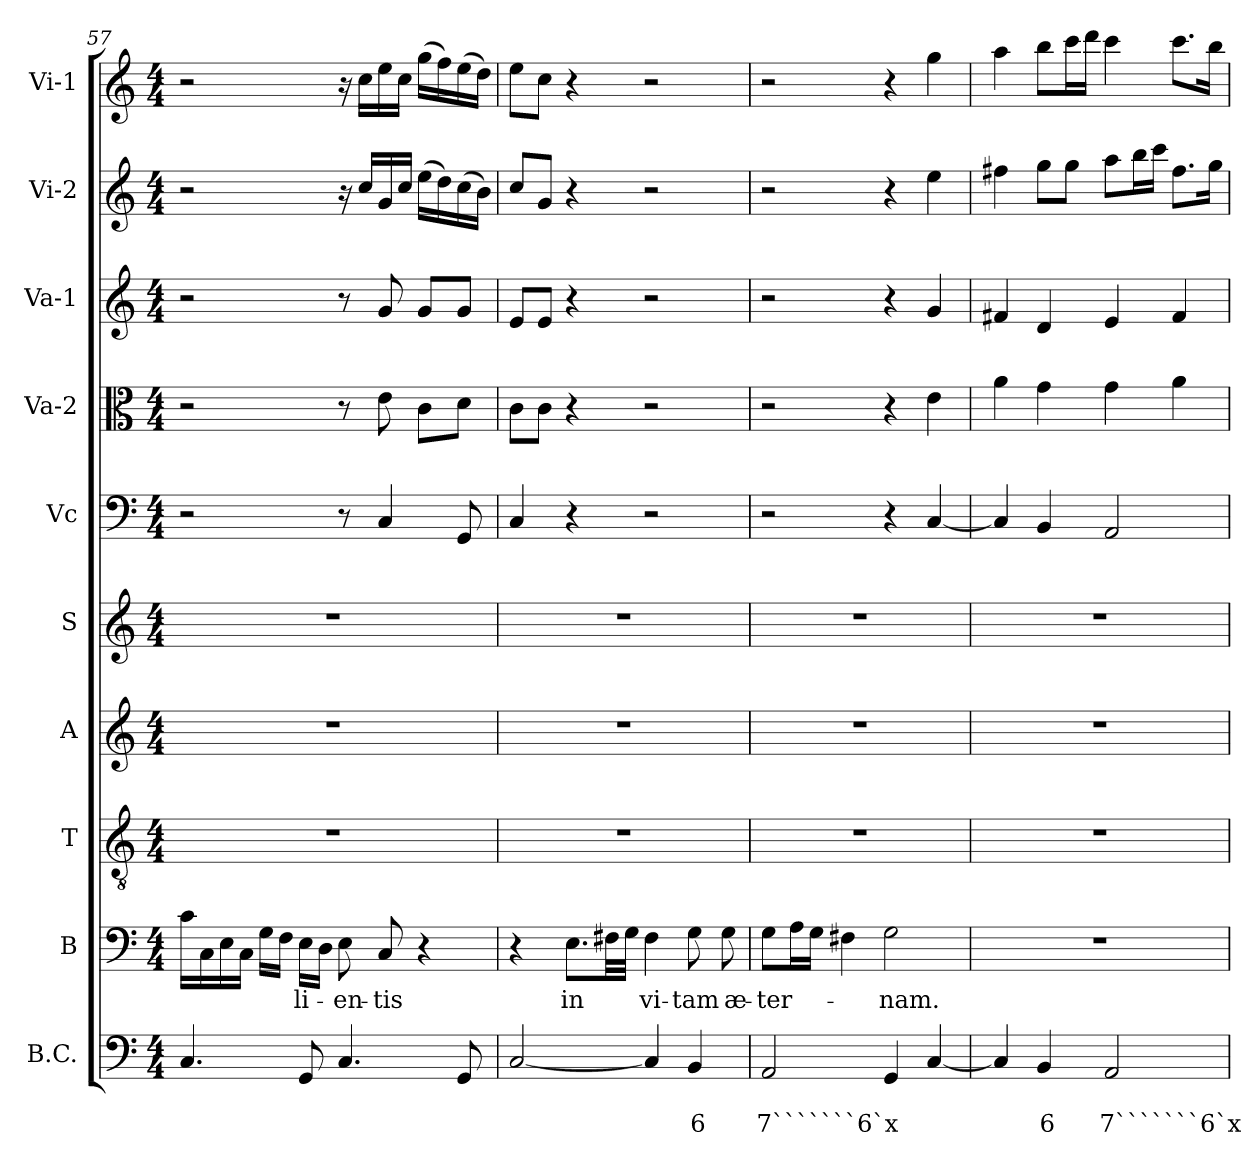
**kern	**text	**text	**kern	**text	**kern	**kern	**kern	**kern	**kern	**kern	**kern	**kern
*part10	*part10	*part10	*part9	*part9	*part8	*part7	*part6	*part5	*part4	*part3	*part2	*part1
*staff10	*staff10	*staff10	*staff9	*staff9	*staff8	*staff7	*staff6	*staff5	*staff4	*staff3	*staff2	*staff1
*I"B.C.	*	*	*I"B	*	*I"T	*I"A	*I"S	*I"Vc	*I"Va-2	*I"Va-1	*I"Vi-2	*I"Vi-1
*clefF4	*	*	*clefF4	*	*clefGv2	*clefG2	*clefG2	*clefF4	*clefC3	*clefG2	*clefG2	*clefG2
*k[]	*	*	*k[]	*	*k[]	*k[]	*k[]	*k[]	*k[]	*k[]	*k[]	*k[]
*C:	*	*	*C:	*	*C:	*C:	*C:	*C:	*C:	*C:	*C:	*C:
*M4/4	*	*	*M4/4	*	*M4/4	*M4/4	*M4/4	*M4/4	*M4/4	*M4/4	*M4/4	*M4/4
=57	=57	=57	=57	=57	=57	=57	=57	=57	=57	=57	=57	=57
4.C/	.	.	16c\LL	.	1r	1r	1r	2r	2r	2r	2r	2r
.	.	.	16C\	.	.	.	.	.	.	.	.	.
.	.	.	16E\	.	.	.	.	.	.	.	.	.
.	.	.	16C\JJ	.	.	.	.	.	.	.	.	.
.	.	.	16G\LL	.	.	.	.	.	.	.	.	.
.	.	.	16F\JJ	.	.	.	.	.	.	.	.	.
!	!	!	!	!LO:LY:b	!	!	!	!	!	!	!	!
8GG/	.	.	16E\LL	-li-	.	.	.	.	.	.	.	.
.	.	.	16D\JJ	.	.	.	.	.	.	.	.	.
!	!	!	!	!LO:LY:b	!	!	!	!	!	!	!	!
4.C/	.	.	8E\	-en-	.	.	.	8r	8r	8r	16r	16r
.	.	.	.	.	.	.	.	.	.	.	16cc/LL	16cc\LL
!	!	!	!	!LO:LY:b	!	!	!	!	!	!	!	!
.	.	.	8C/	-tis	.	.	.	4C/	8e\	8g/	16g/	16ee\
.	.	.	.	.	.	.	.	.	.	.	16cc/JJ	16cc\JJ
.	.	.	4r	.	.	.	.	.	8c\L	8g/L	(>16ee\LL	(>16gg\LL
.	.	.	.	.	.	.	.	.	.	.	16dd\)	16ff\)
8GG/	.	.	.	.	.	.	.	8GG/	8d\J	8g/J	(>16cc\	(>16ee\
.	.	.	.	.	.	.	.	.	.	.	16b\JJ)	16dd\JJ)
=58	=58	=58	=58	=58	=58	=58	=58	=58	=58	=58	=58	=58
[2C/	.	.	4r	.	1r	1r	1r	4C/	8c\L	8e/L	8cc/L	8ee\L
.	.	.	.	.	.	.	.	.	8c\J	8e/J	8g/J	8cc\J
!	!	!	!	!LO:LY:b	!	!	!	!	!	!	!	!
.	.	.	8.E\L	in	.	.	.	4r	4r	4r	4r	4r
.	.	.	32F#X\LL	.	.	.	.	.	.	.	.	.
.	.	.	32G\JJJ	.	.	.	.	.	.	.	.	.
!	!	!	!	!LO:LY:b	!	!	!	!	!	!	!	!
4C/]	.	.	4F#\	vi-	.	.	.	2r	2r	2r	2r	2r
!	!	!LO:LY:b	!	!LO:LY:b	!	!	!	!	!	!	!	!
4BB/	.	6	8G\	-tam	.	.	.	.	.	.	.	.
!	!	!	!	!LO:LY:b	!	!	!	!	!	!	!	!
.	.	.	8G\	æ-	.	.	.	.	.	.	.	.
=59	=59	=59	=59	=59	=59	=59	=59	=59	=59	=59	=59	=59
!	!	!LO:LY:b	!	!LO:LY:b	!	!	!	!	!	!	!	!
2AA/	.	7```````6`x	8G\L	-ter-	1r	1r	1r	2r	2r	2r	2r	2r
.	.	.	16A\L	.	.	.	.	.	.	.	.	.
.	.	.	16G\JJ	.	.	.	.	.	.	.	.	.
.	.	.	4F#X\	.	.	.	.	.	.	.	.	.
!	!	!	!	!LO:LY:b	!	!	!	!	!	!	!	!
4GG/	.	.	2G\	-nam.	.	.	.	4r	4r	4r	4r	4r
[4C/	.	.	.	.	.	.	.	[4C/	4e\	4g/	4ee\	4gg\
!!LO:PB:g=z
=60	=60	=60	=60	=60	=60	=60	=60	=60	=60	=60	=60	=60
4C/]	.	.	1r	.	1r	1r	1r	4C/]	4a\	4f#X/	4ff#X\	4aa\
!	!	!LO:LY:b	!	!	!	!	!	!	!	!	!	!
4BB/	.	6	.	.	.	.	.	4BB/	4g\	4d/	8gg\L	8bb\L
.	.	.	.	.	.	.	.	.	.	.	8gg\J	16ccc\L
.	.	.	.	.	.	.	.	.	.	.	.	16ddd\JJ
!	!	!LO:LY:b	!	!	!	!	!	!	!	!	!	!
2AA/	.	7```````6`x	.	.	.	.	.	2AA/	4g\	4e/	8aa\L	4ccc\
.	.	.	.	.	.	.	.	.	.	.	16bb\L	.
.	.	.	.	.	.	.	.	.	.	.	16ccc\JJ	.
.	.	.	.	.	.	.	.	.	4a\	4f#/	8.ff#\L	8.ccc\L
.	.	.	.	.	.	.	.	.	.	.	16gg\Jk	16bb\Jk
=	=	=	=	=	=	=	=	=	=	=	=	=
*-	*-	*-	*-	*-	*-	*-	*-	*-	*-	*-	*-	*-
